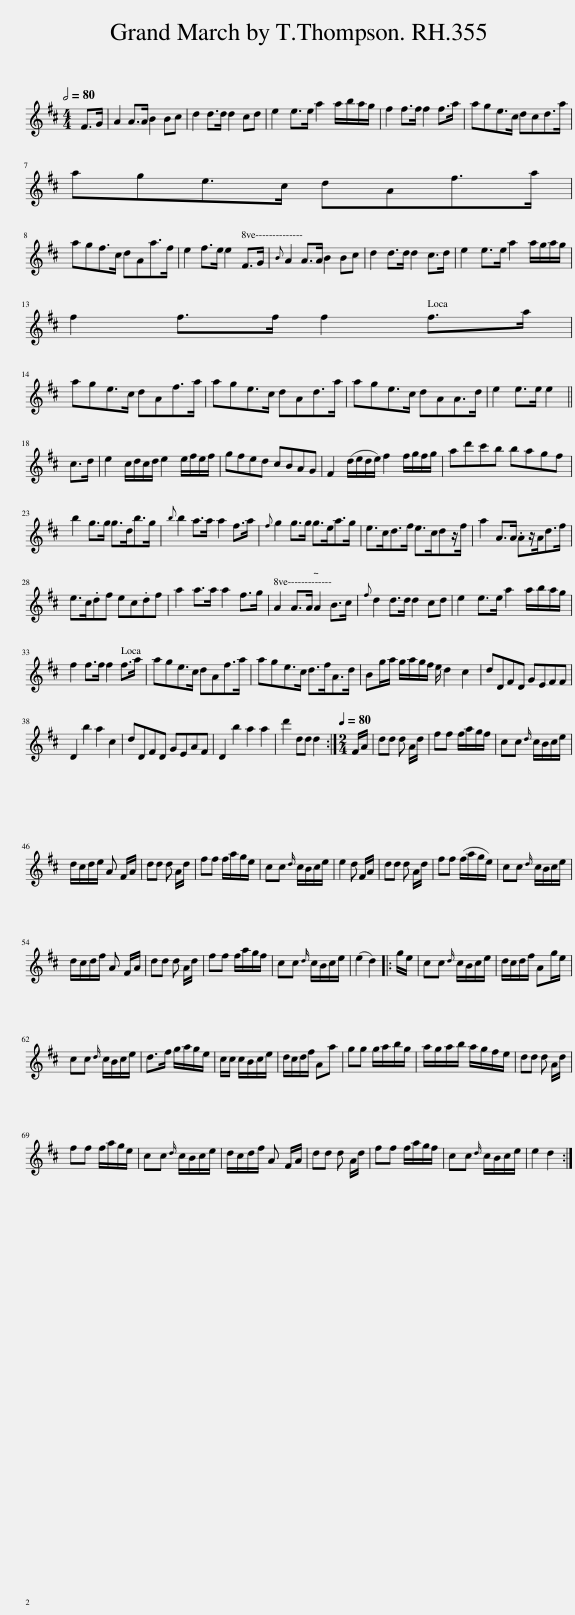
X:1
L:1/8
Q:1/2=80
M:4/4
I:linebreak $
K:D
V:1 treble
V:1
 F>G | A2 A>A B2 Bc | d2 d>d d2 cd | e2 e>e a2 a/b/a/g/ | f2 f>f f2 f>a | %5
 age>c dcd>a |$ age>c dAf>a |$ agf>c dAa>f | e2 f>e e2 F>G |{B} A2 A>A B2 Bc | %10
 d2 d>d d2 c>d | e2 e>e a2 a/g/a/g/ |$ f2 f>f f2 f>a |$ age>c dAf>a | age>c dAd>a | %15
 age>c dAA>d | e2 e>e e2 ||$ c>d | e2 c/d/c/d/ e2 e/f/e/f/ | gfed cBAG | %20
 F2 (d/e/d/e/) f2 f/g/f/g/ | ad'c'b bagf |$ b2 g>g g>db>g |{b} b2 a>a a2 f>a |{f} g2 g>g g>ea>g | %25
 e>cd>f e>cdz/f/ | a2 A>A .Az/A<df/ |$ e>c.df ec.df | a2 a>a a2 f>g | A2 A>A A2 B>c | %30
{f} d2 d>d d2 cd | e2 e>e a2 a/b/a/g/ |$ f2 f>f f2 f>a | age>c dAf>a | age>c d>fA>d | %35
 Bg/a/ g/a/g/f/ e/ d2 c2 | dDFD GEFF |$ D2 b2 a2 c2 | dDFD GEAF | D2 b2 a2 a2 | %40
 d'2 dd d2 :|[M:2/4][Q:1/4=80] F/A/ | dd d A/d/ | ff f/a/g/f/ | cc{d} c/B/c/e/ |$ %45
 d/c/d/e/ A F/A/ | dd d A/d/ | ff f/a/g/e/ | cc{d} c/B/c/e/ | e2 d F/A/ | %50
 dd d A/d/ | ff (f/a/g/e/) | cc{d} c/B/c/e/ |$ d/c/d/f/ A F/A/ | dd d A/d/ | %55
 ff f/a/g/f/ | cc{d} c/B/c/e/ | (e2 d2) |: g/e/ | cc{d} c/B/c/e/ | %60
 d/c/d/f/ Ag/e/ |$ cc{d} c/B/c/e/ | d>f g/a/g/e/ | c/c/ c/B/c/e/ | d/c/d/f/ Aa | %65
 gg g/a/b/g/ | a/g/a/b/ a/g/f/e/ | dd d A/d/ |$ ff f/a/g/e/ | cc{d} c/B/c/e/ | %70
 d/c/d/f/ A F/A/ | dd d A/d/ | ff f/a/g/f/ | cc{d} c/B/c/e/ | e2 d2 :| %75
